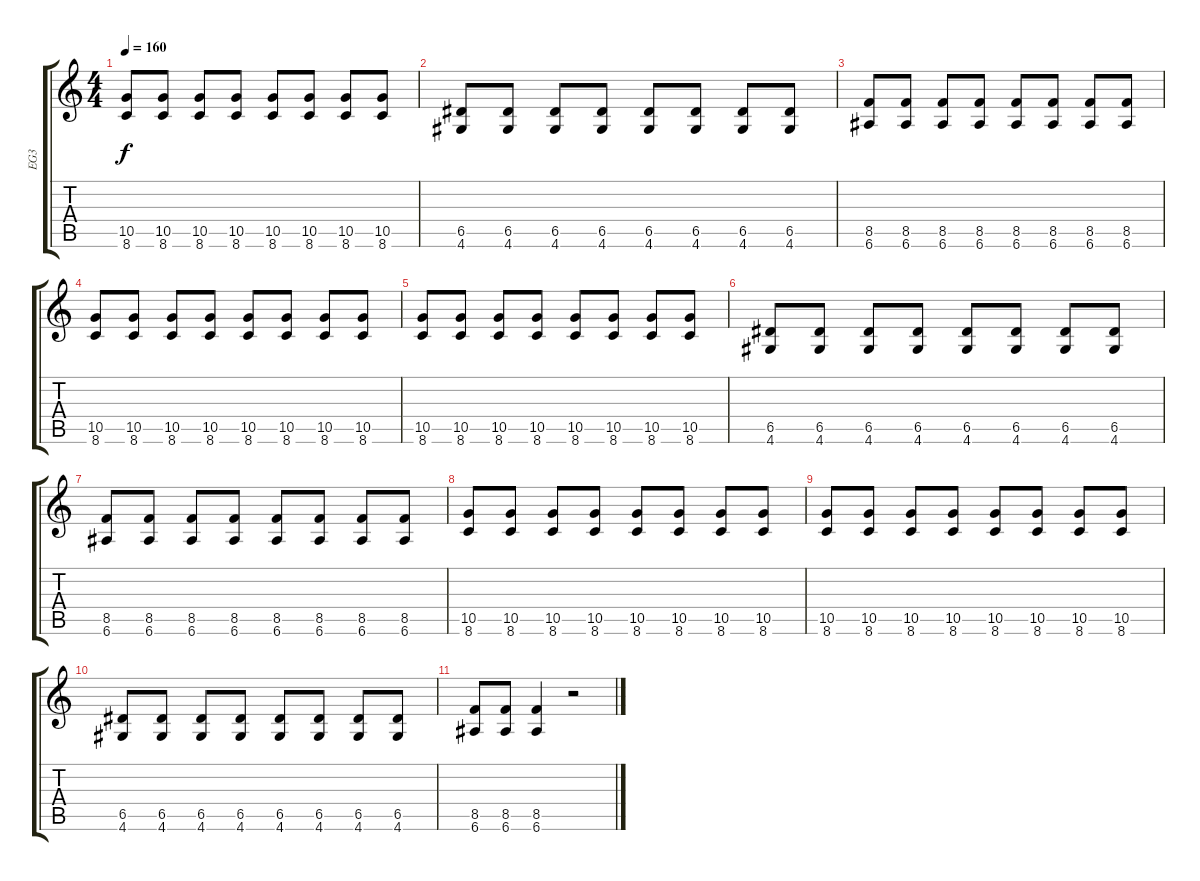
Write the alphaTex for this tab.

\track ("EG3" "EG3") {instrument acousticguitarnylon}
\staff {score tabs}
\tuning (E4 B3 G3 D3 A2 E2) {hide}
\ts (4 4)
\tempo 160
\clef g2
\ks c
(10.5 8.6).8{dy f} (10.5 8.6).8 (10.5 8.6).8 (10.5 8.6).8 (10.5 8.6).8 (10.5 8.6).8 (10.5 8.6).8 (10.5 8.6).8 |
(6.5 4.6).8 (6.5 4.6).8 (6.5 4.6).8 (6.5 4.6).8 (6.5 4.6).8 (6.5 4.6).8 (6.5 4.6).8 (6.5 4.6).8 |
(8.5 6.6).8 (8.5 6.6).8 (8.5 6.6).8 (8.5 6.6).8 (8.5 6.6).8 (8.5 6.6).8 (8.5 6.6).8 (8.5 6.6).8 |
(10.5 8.6).8 (10.5 8.6).8 (10.5 8.6).8 (10.5 8.6).8 (10.5 8.6).8 (10.5 8.6).8 (10.5 8.6).8 (10.5 8.6).8 |
(10.5 8.6).8 (10.5 8.6).8 (10.5 8.6).8 (10.5 8.6).8 (10.5 8.6).8 (10.5 8.6).8 (10.5 8.6).8 (10.5 8.6).8 |
(6.5 4.6).8 (6.5 4.6).8 (6.5 4.6).8 (6.5 4.6).8 (6.5 4.6).8 (6.5 4.6).8 (6.5 4.6).8 (6.5 4.6).8 |
(8.5 6.6).8 (8.5 6.6).8 (8.5 6.6).8 (8.5 6.6).8 (8.5 6.6).8 (8.5 6.6).8 (8.5 6.6).8 (8.5 6.6).8 |
(10.5 8.6).8 (10.5 8.6).8 (10.5 8.6).8 (10.5 8.6).8 (10.5 8.6).8 (10.5 8.6).8 (10.5 8.6).8 (10.5 8.6).8 |
(10.5 8.6).8 (10.5 8.6).8 (10.5 8.6).8 (10.5 8.6).8 (10.5 8.6).8 (10.5 8.6).8 (10.5 8.6).8 (10.5 8.6).8 |
(6.5 4.6).8 (6.5 4.6).8 (6.5 4.6).8 (6.5 4.6).8 (6.5 4.6).8 (6.5 4.6).8 (6.5 4.6).8 (6.5 4.6).8 |
(8.5 6.6).8 (8.5 6.6).8 (8.5 6.6).4 r.2
